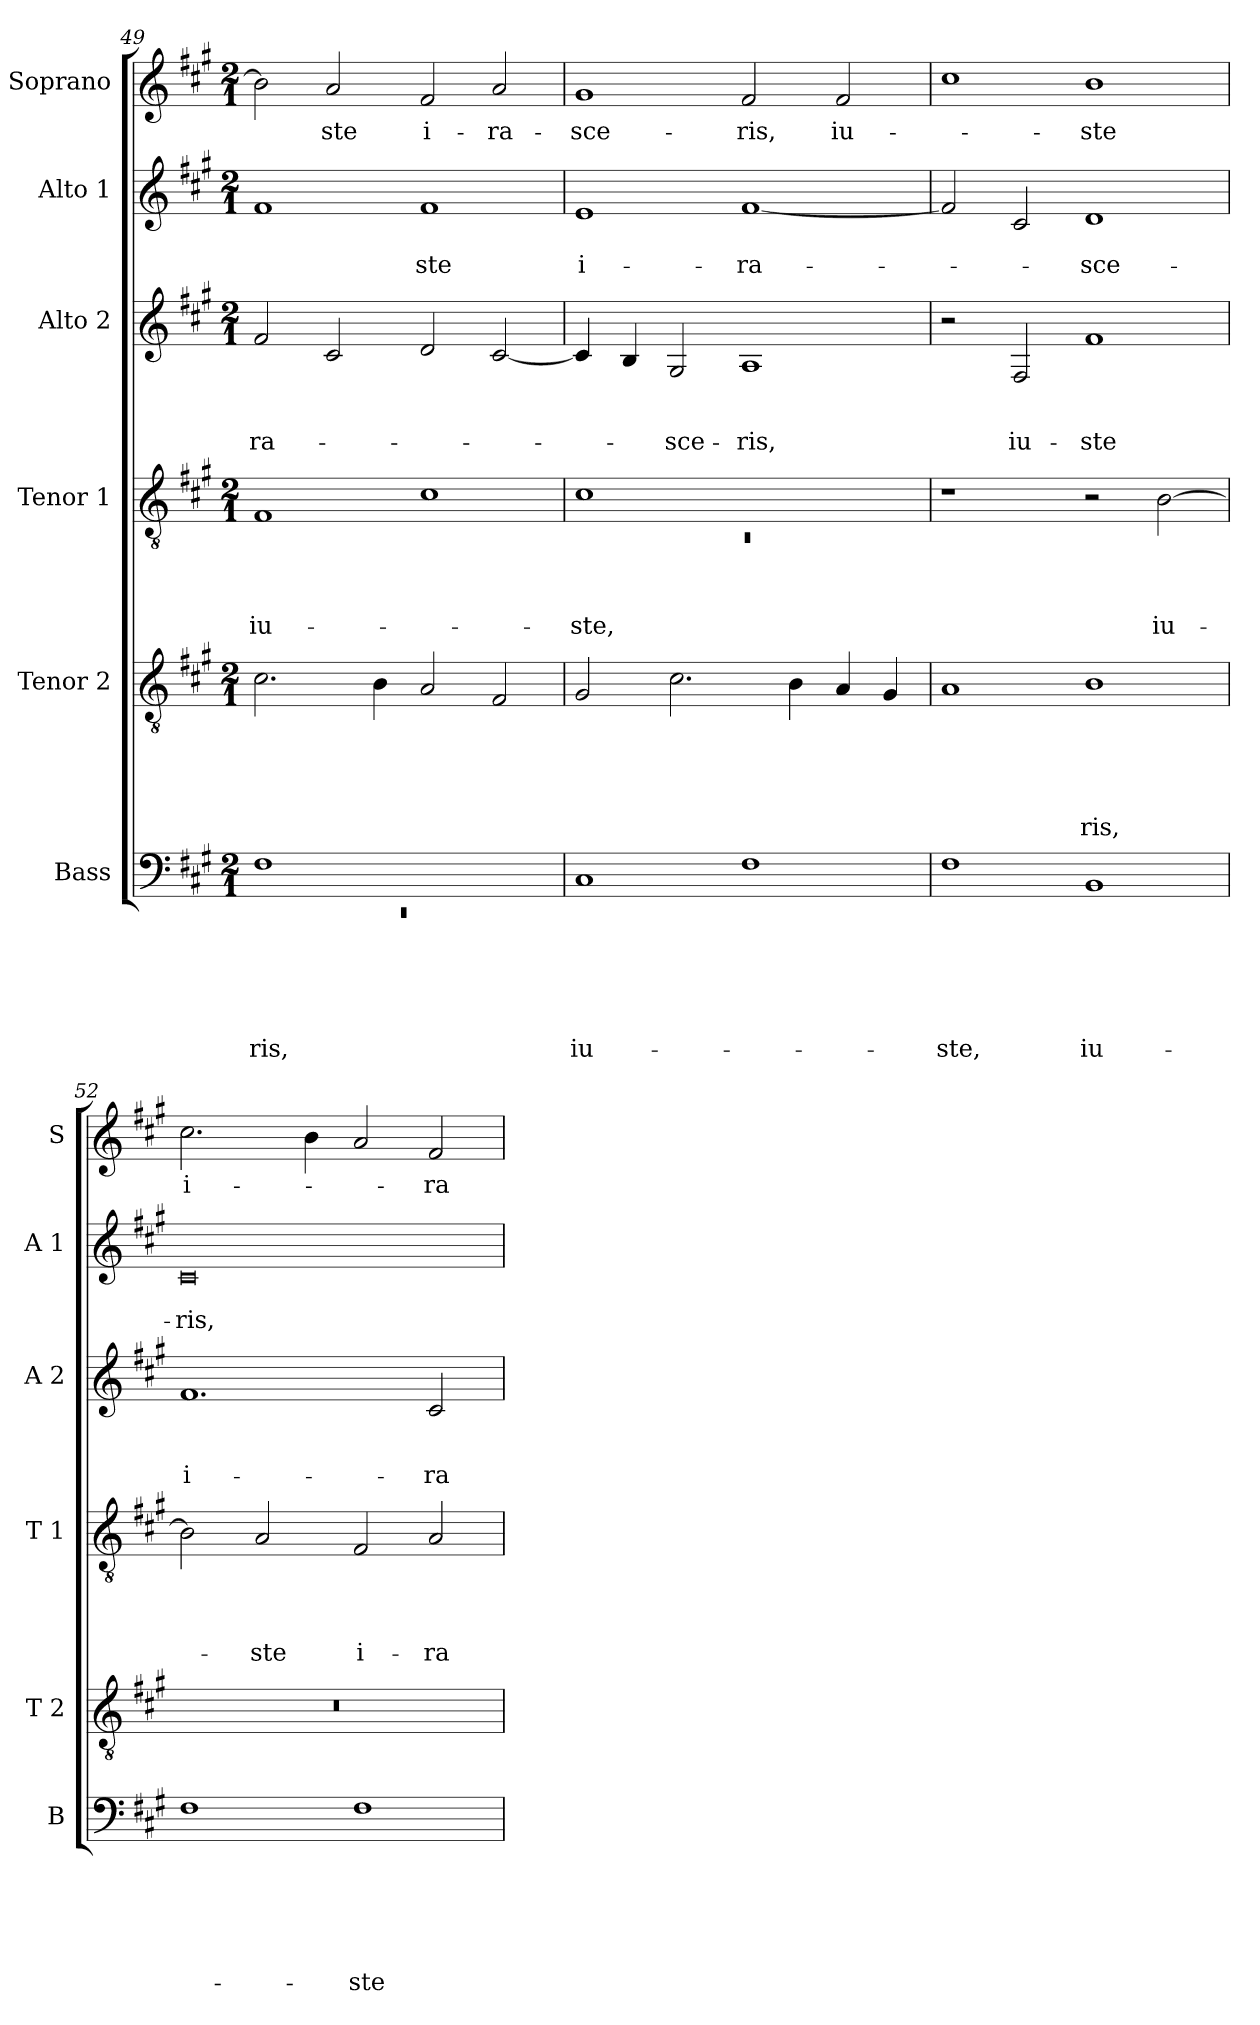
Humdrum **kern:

**kern	**text	**text	**text	**text	**text	**text	**kern	**text	**text	**text	**text	**text	**kern	**text	**text	**text	**text	**kern	**text	**text	**text	**kern	**text	**text	**kern	**text
*part6	*part6	*part6	*part6	*part6	*part6	*part6	*part5	*part5	*part5	*part5	*part5	*part5	*part4	*part4	*part4	*part4	*part4	*part3	*part3	*part3	*part3	*part2	*part2	*part2	*part1	*part1
*staff6	*staff6	*staff6	*staff6	*staff6	*staff6	*staff6	*staff5	*staff5	*staff5	*staff5	*staff5	*staff5	*staff4	*staff4	*staff4	*staff4	*staff4	*staff3	*staff3	*staff3	*staff3	*staff2	*staff2	*staff2	*staff1	*staff1
*I"Bass	*	*	*	*	*	*	*I"Tenor 2	*	*	*	*	*	*I"Tenor 1	*	*	*	*	*I"Alto 2	*	*	*	*I"Alto 1	*	*	*I"Soprano	*
*I'B	*	*	*	*	*	*	*I'T 2	*	*	*	*	*	*I'T 1	*	*	*	*	*I'A 2	*	*	*	*I'A 1	*	*	*I'S	*
*clefF4	*	*	*	*	*	*	*clefGv2	*	*	*	*	*	*clefGv2	*	*	*	*	*clefG2	*	*	*	*clefG2	*	*	*clefG2	*
*k[f#c#g#]	*	*	*	*	*	*	*k[f#c#g#]	*	*	*	*	*	*k[f#c#g#]	*	*	*	*	*k[f#c#g#]	*	*	*	*k[f#c#g#]	*	*	*k[f#c#g#]	*
*A:	*	*	*	*	*	*	*A:	*	*	*	*	*	*A:	*	*	*	*	*A:	*	*	*	*A:	*	*	*A:	*
*M2/1	*	*	*	*	*	*	*M2/1	*	*	*	*	*	*M2/1	*	*	*	*	*M2/1	*	*	*	*M2/1	*	*	*M2/1	*
=49	=49	=49	=49	=49	=49	=49	=49	=49	=49	=49	=49	=49	=49	=49	=49	=49	=49	=49	=49	=49	=49	=49	=49	=49	=49	=49
*^	*	*	*	*	*	*	*	*	*	*	*	*	*	*	*	*	*	*	*	*	*	*	*	*	*	*
!	!LO:N:vis=1	!	!	!	!	!	!LO:LY:b	!	!	!	!	!	!	!	!	!	!	!LO:LY:b	!	!	!	!LO:LY:b	!	!	!	!	!
1F#	0rEE	.	.	.	.	.	-ris,	2.c#\	.	.	.	.	.	1F#	.	.	.	iu-	2f#/	.	.	-ra-	1f#	.	.	2b\]	.
!	!	!	!	!	!	!	!	!	!	!	!	!	!	!	!	!	!	!	!	!	!	!	!	!	!	!	!LO:LY:b
.	.	.	.	.	.	.	.	.	.	.	.	.	.	.	.	.	.	.	2c#/	.	.	.	.	.	.	2a/	-ste
.	.	.	.	.	.	.	.	4B\	.	.	.	.	.	.	.	.	.	.	.	.	.	.	.	.	.	.	.
!	!	!	!	!	!	!	!	!	!	!	!	!	!	!	!	!	!	!	!	!	!	!	!	!	!LO:LY:b	!	!LO:LY:b
1ryy	.	.	.	.	.	.	.	2A/	.	.	.	.	.	1c#	.	.	.	.	2d/	.	.	.	1f#	.	-ste	2f#/	i-
!	!	!	!	!	!	!	!	!	!	!	!	!	!	!	!	!	!	!	!	!	!	!	!	!	!	!	!LO:LY:b
.	.	.	.	.	.	.	.	2F#/	.	.	.	.	.	.	.	.	.	.	[>2c#/	.	.	.	.	.	.	2a/	-ra-
*v	*v	*	*	*	*	*	*	*	*	*	*	*	*	*	*	*	*	*	*	*	*	*	*	*	*	*	*
!!LO:PB:g=z
=50	=50	=50	=50	=50	=50	=50	=50	=50	=50	=50	=50	=50	=50	=50	=50	=50	=50	=50	=50	=50	=50	=50	=50	=50	=50	=50
*	*	*	*	*	*	*	*	*	*	*	*	*	*^	*	*	*	*	*	*	*	*	*	*	*	*	*
!	!	!	!	!	!	!LO:LY:b	!	!	!	!	!	!	!	!LO:N:vis=1	!	!	!	!LO:LY:b	!	!	!	!	!	!	!LO:LY:b:rj	!	!LO:LY:b
1C#	.	.	.	.	.	iu-	2G#/	.	.	.	.	.	1c#	0rC	.	.	.	-ste,	4c#/]	.	.	.	1e	.	i-	1g#	-sce-
.	.	.	.	.	.	.	.	.	.	.	.	.	.	.	.	.	.	.	4B/	.	.	.	.	.	.	.	.
!	!	!	!	!	!	!	!	!	!	!	!	!	!	!	!	!	!	!	!	!	!	!LO:LY:b	!	!	!	!	!
.	.	.	.	.	.	.	2.c#\	.	.	.	.	.	.	.	.	.	.	.	2G#/	.	.	-sce-	.	.	.	.	.
!	!	!	!	!	!	!	!	!	!	!	!	!	!	!	!	!	!	!	!	!	!	!LO:LY:b	!	!	!LO:LY:b	!	!LO:LY:b
1F#	.	.	.	.	.	.	.	.	.	.	.	.	1ryy	.	.	.	.	.	1A	.	.	-ris,	[<1f#	.	-ra-	2f#/	-ris,
.	.	.	.	.	.	.	4B\	.	.	.	.	.	.	.	.	.	.	.	.	.	.	.	.	.	.	.	.
!	!	!	!	!	!	!	!	!	!	!	!	!	!	!	!	!	!	!	!	!	!	!	!	!	!	!	!LO:LY:b
.	.	.	.	.	.	.	4A/	.	.	.	.	.	.	.	.	.	.	.	.	.	.	.	.	.	.	2f#/	iu-
.	.	.	.	.	.	.	4G#/	.	.	.	.	.	.	.	.	.	.	.	.	.	.	.	.	.	.	.	.
*	*	*	*	*	*	*	*	*	*	*	*	*	*v	*v	*	*	*	*	*	*	*	*	*	*	*	*	*
=51	=51	=51	=51	=51	=51	=51	=51	=51	=51	=51	=51	=51	=51	=51	=51	=51	=51	=51	=51	=51	=51	=51	=51	=51	=51	=51
!	!	!	!	!	!	!LO:LY:b	!	!	!	!	!	!	!	!	!	!	!	!	!	!	!	!	!	!	!	!
1F#	.	.	.	.	.	-ste,	1A	.	.	.	.	.	1r	.	.	.	.	2r	.	.	.	2f#/]	.	.	1cc#	.
!	!	!	!	!	!	!	!	!	!	!	!	!	!	!	!	!	!	!	!	!	!LO:LY:b	!	!	!	!	!
.	.	.	.	.	.	.	.	.	.	.	.	.	.	.	.	.	.	2F#/	.	.	iu-	2c#/	.	.	.	.
!	!	!	!	!	!	!LO:LY:b	!	!	!	!	!	!LO:LY:b	!	!	!	!	!	!	!	!	!LO:LY:b	!	!	!LO:LY:b	!	!LO:LY:b
1BB	.	.	.	.	.	iu-	1B	.	.	.	.	-ris,	2r	.	.	.	.	1f#	.	.	-ste	1d	.	-sce-	1b	-ste
!	!	!	!	!	!	!	!	!	!	!	!	!	!	!	!	!	!LO:LY:b	!	!	!	!	!	!	!	!	!
.	.	.	.	.	.	.	.	.	.	.	.	.	[>2B\	.	.	.	iu-	.	.	.	.	.	.	.	.	.
=52	=52	=52	=52	=52	=52	=52	=52	=52	=52	=52	=52	=52	=52	=52	=52	=52	=52	=52	=52	=52	=52	=52	=52	=52	=52	=52
!	!	!	!	!	!	!	!LO:N:vis=1	!	!	!	!	!	!	!	!	!	!	!	!	!	!LO:LY:b:rj	!	!	!LO:LY:b	!	!LO:LY:b
1F#	.	.	.	.	.	.	0r	.	.	.	.	.	2B\]	.	.	.	.	1.f#	.	.	i-	0c#	.	-ris,	2.cc#\	i-
!	!	!	!	!	!	!	!	!	!	!	!	!	!	!	!	!	!LO:LY:b	!	!	!	!	!	!	!	!	!
.	.	.	.	.	.	.	.	.	.	.	.	.	2A/	.	.	.	-ste	.	.	.	.	.	.	.	.	.
.	.	.	.	.	.	.	.	.	.	.	.	.	.	.	.	.	.	.	.	.	.	.	.	.	4b\	.
!	!	!	!	!	!	!LO:LY:b	!	!	!	!	!	!	!	!	!	!	!LO:LY:b	!	!	!	!	!	!	!	!	!
1F#	.	.	.	.	.	-ste	.	.	.	.	.	.	2F#/	.	.	.	i-	.	.	.	.	.	.	.	2a/	.
!	!	!	!	!	!	!	!	!	!	!	!	!	!	!	!	!	!LO:LY:b	!	!	!	!LO:LY:b	!	!	!	!	!LO:LY:b
.	.	.	.	.	.	.	.	.	.	.	.	.	2A/	.	.	.	-ra-	2c#/	.	.	-ra-	.	.	.	2f#/	-ra-
=	=	=	=	=	=	=	=	=	=	=	=	=	=	=	=	=	=	=	=	=	=	=	=	=	=	=
*-	*-	*-	*-	*-	*-	*-	*-	*-	*-	*-	*-	*-	*-	*-	*-	*-	*-	*-	*-	*-	*-	*-	*-	*-	*-	*-
